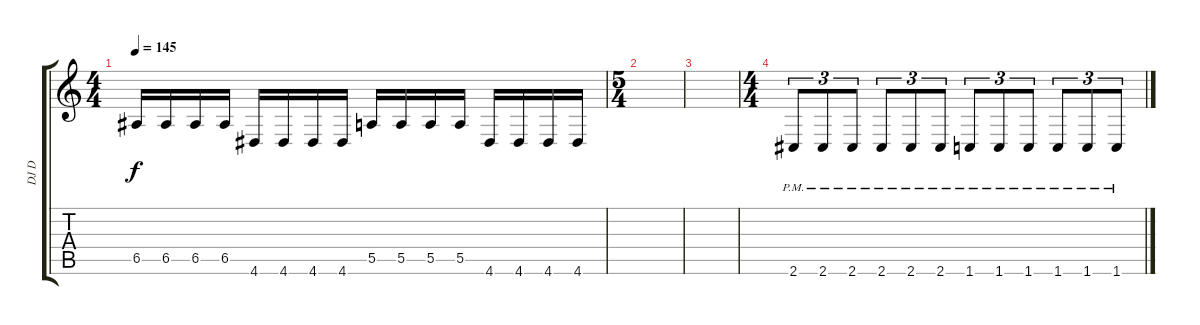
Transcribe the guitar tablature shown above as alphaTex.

\track ("DJ D" "DJ D") {instrument distortionguitar}
\staff {score tabs}
\tuning (B3 Gb3 D3 A2 E2 B1) {hide}
\ts (4 4)
\tempo 145
\clef g2
\ks c
6.5.16{dy f} 6.5.16 6.5.16 6.5.16 4.6.16 4.6.16 4.6.16 4.6.16 5.5.16 5.5.16 5.5.16 5.5.16 4.6.16 4.6.16 4.6.16 4.6.16 |
\ts (5 4)
|
|
\ts (4 4)
2.6{pm}.8{tu (3 2)} 2.6{pm}.8{tu (3 2)} 2.6{pm}.8{tu (3 2)} 2.6{pm}.8{tu (3 2)} 2.6{pm}.8{tu (3 2)} 2.6{pm}.8{tu (3 2)} 1.6{pm}.8{tu (3 2)} 1.6{pm}.8{tu (3 2)} 1.6{pm}.8{tu (3 2)} 1.6{pm}.8{tu (3 2)} 1.6{pm}.8{tu (3 2)} 1.6{pm}.8{tu (3 2)}
